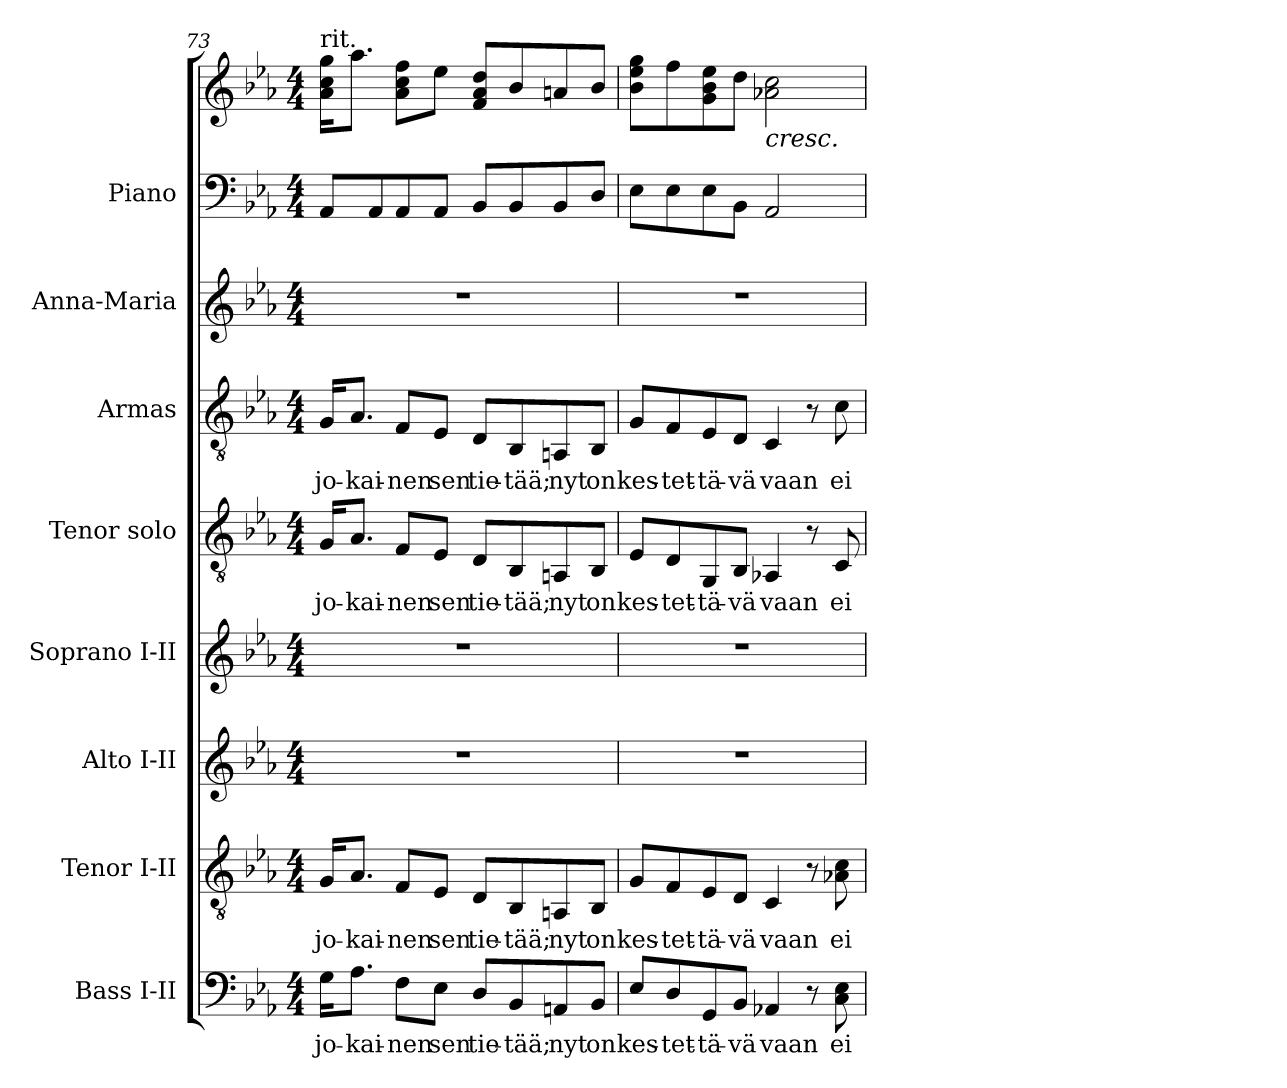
**kern	**text	**kern	**text	**kern	**kern	**kern	**text	**kern	**text	**kern	**kern	**kern	**dynam
*part8	*part8	*part7	*part7	*part6	*part5	*part4	*part4	*part3	*part3	*part2	*part1	*part1	*part1
*staff9	*staff9	*staff8	*staff8	*staff7	*staff6	*staff5	*staff5	*staff4	*staff4	*staff3	*staff2	*staff1	*staff1/2
*I"Bass I-II	*	*I"Tenor I-II	*	*I"Alto I-II	*I"Soprano I-II	*I"Tenor solo	*	*I"Armas	*	*I"Anna-Maria	*I"Piano	*	*
*I'B.	*	*I'T.	*	*I'A.	*I'S.	*I'T. Solo	*	*I'Armas	*	*I'A-M	*I'Pno.	*	*
!!LO:LB:g=z
*clefF4	*	*clefGv2	*	*clefG2	*clefG2	*clefGv2	*	*clefGv2	*	*clefG2	*clefF4	*clefG2	*
*	*	*ITrd7c12	*	*	*	*ITrd7c12	*	*ITrd7c12	*	*	*	*	*
*k[b-e-a-]	*	*k[b-e-a-]	*	*k[b-e-a-]	*k[b-e-a-]	*k[b-e-a-]	*	*k[b-e-a-]	*	*k[b-e-a-]	*k[b-e-a-]	*k[b-e-a-]	*
*E-:	*	*E-:	*	*E-:	*E-:	*E-:	*	*E-:	*	*E-:	*E-:	*E-:	*
*M4/4	*	*M4/4	*	*M4/4	*M4/4	*M4/4	*	*M4/4	*	*M4/4	*M4/4	*M4/4	*
*MM96	*	*MM96	*	*MM96	*MM96	*MM96	*	*MM96	*	*MM96	*MM96	*MM96	*
=73	=73	=73	=73	=73	=73	=73	=73	=73	=73	=73	=73	=73	=73
!	!LO:LY:b:color=#000000	!	!	!	!	!	!	!	!	!	!	!	!
!	!	!	!LO:LY:b:color=#000000	!	!	!	!	!	!	!	!	!	!
!	!	!	!	!	!	!	!LO:LY:b:color=#000000	!	!	!	!	!	!
!	!	!	!	!	!	!	!	!	!	!	!	!LO:TX:t=rit.	!
!	!	!	!	!	!	!	!	!	!LO:LY:b:color=#000000	!	!	!	!
16Gi\KL	jo-	16GGi/KL	jo-	1r	1r	16GGi/KL	jo-	16GGi/KL	jo-	1r	8AA-i/L	16a-i\ 16cci 16ggiKL	.
!	!LO:LY:b:color=#000000	!	!	!	!	!	!	!	!	!	!	!	!
!	!	!	!LO:LY:b:color=#000000	!	!	!	!	!	!	!	!	!	!
!	!	!	!	!	!	!	!LO:LY:b:color=#000000	!	!	!	!	!	!
!	!	!	!	!	!	!	!	!	!LO:LY:b:color=#000000	!	!	!	!
8.A-i\J	-kai-	8.AA-i/J	-kai-	.	.	8.AA-i/J	-kai-	8.AA-i/J	-kai-	.	.	8.aa-i\J	.
.	.	.	.	.	.	.	.	.	.	.	8AA-i/	.	.
!	!LO:LY:b:color=#000000	!	!	!	!	!	!	!	!	!	!	!	!
!	!	!	!LO:LY:b:color=#000000	!	!	!	!	!	!	!	!	!	!
!	!	!	!	!	!	!	!LO:LY:b:color=#000000	!	!	!	!	!	!
!	!	!	!	!	!	!	!	!	!LO:LY:b:color=#000000	!	!	!	!
8Fi\L	-nen	8FFi/L	-nen	.	.	8FFi/L	-nen	8FFi/L	-nen	.	8AA-i/	8a-i\ 8cci 8ffiL	.
!	!LO:LY:b:color=#000000	!	!	!	!	!	!	!	!	!	!	!	!
!	!	!	!LO:LY:b:color=#000000	!	!	!	!	!	!	!	!	!	!
!	!	!	!	!	!	!	!LO:LY:b:color=#000000	!	!	!	!	!	!
!	!	!	!	!	!	!	!	!	!LO:LY:b:color=#000000	!	!	!	!
8E-i\J	sen	8EE-i/J	sen	.	.	8EE-i/J	sen	8EE-i/J	sen	.	8AA-i/J	8ee-i\J	.
!	!LO:LY:b:color=#000000	!	!	!	!	!	!	!	!	!	!	!	!
!	!	!	!LO:LY:b:color=#000000	!	!	!	!	!	!	!	!	!	!
!	!	!	!	!	!	!	!LO:LY:b:color=#000000	!	!	!	!	!	!
!	!	!	!	!	!	!	!	!	!LO:LY:b:color=#000000	!	!	!	!
8Di/L	tie-	8DDi/L	tie-	.	.	8DDi/L	tie-	8DDi/L	tie-	.	8BB-i/L	8fi/ 8a-i 8ddiL	.
!	!LO:LY:b:color=#000000	!	!	!	!	!	!	!	!	!	!	!	!
!	!	!	!LO:LY:b:color=#000000	!	!	!	!	!	!	!	!	!	!
!	!	!	!	!	!	!	!LO:LY:b:color=#000000	!	!	!	!	!	!
!	!	!	!	!	!	!	!	!	!LO:LY:b:color=#000000	!	!	!	!
8BB-i/	-tää;	8BBB-i/	-tää;	.	.	8BBB-i/	-tää;	8BBB-i/	-tää;	.	8BB-i/	8b-i/	.
!	!LO:LY:b:color=#000000	!	!	!	!	!	!	!	!	!	!	!	!
!	!	!	!LO:LY:b:color=#000000	!	!	!	!	!	!	!	!	!	!
!	!	!	!	!	!	!	!LO:LY:b:color=#000000	!	!	!	!	!	!
!	!	!	!	!	!	!	!	!	!LO:LY:b:color=#000000	!	!	!	!
8AAni/	nyt	8AAAni/	nyt	.	.	8AAAni/	nyt	8AAAni/	nyt	.	8BB-i/	8ani/	.
!	!LO:LY:b:color=#000000	!	!	!	!	!	!	!	!	!	!	!	!
!	!	!	!LO:LY:b:color=#000000	!	!	!	!	!	!	!	!	!	!
!	!	!	!	!	!	!	!LO:LY:b:color=#000000	!	!	!	!	!	!
!	!	!	!	!	!	!	!	!	!LO:LY:b:color=#000000	!	!	!	!
8BB-i/J	on	8BBB-i/J	on	.	.	8BBB-i/J	on	8BBB-i/J	on	.	8Di/J	8b-i/J	.
=74	=74	=74	=74	=74	=74	=74	=74	=74	=74	=74	=74	=74	=74
!	!LO:LY:b:color=#000000	!	!	!	!	!	!	!	!	!	!	!	!
!	!	!	!LO:LY:b:color=#000000	!	!	!	!	!	!	!	!	!	!
!	!	!	!	!	!	!	!LO:LY:b:color=#000000	!	!	!	!	!	!
*	*	*	*	*	*	*	*	*	*	*	*	*MM96	*
!	!	!	!	!	!	!	!	!	!LO:LY:b:color=#000000	!	!	!	!
8E-i/L	kes-	8GGi/L	kes-	1r	1r	8EE-i/L	kes-	8GGi/L	kes-	1r	8E-i\L	8b-i\ 8ee-i 8ggiL	.
!	!LO:LY:b:color=#000000	!	!	!	!	!	!	!	!	!	!	!	!
!	!	!	!LO:LY:b:color=#000000	!	!	!	!	!	!	!	!	!	!
!	!	!	!	!	!	!	!LO:LY:b:color=#000000	!	!	!	!	!	!
!	!	!	!	!	!	!	!	!	!LO:LY:b:color=#000000	!	!	!	!
8Di/	-tet-	8FFi/	-tet-	.	.	8DDi/	-tet-	8FFi/	-tet-	.	8E-i\	8ffi\	[
!	!LO:LY:b:color=#000000	!	!	!	!	!	!	!	!	!	!	!	!
!	!	!	!LO:LY:b:color=#000000	!	!	!	!	!	!	!	!	!	!
!	!	!	!	!	!	!	!LO:LY:b:color=#000000	!	!	!	!	!	!
!	!	!	!	!	!	!	!	!	!LO:LY:b:color=#000000	!	!	!	!
8GGi/	-tä-	8EE-i/	-tä-	.	.	8GGGi/	-tä-	8EE-i/	-tä-	.	8E-i\	8gi\ 8b-i 8ee-i	.
!	!LO:LY:b:color=#000000	!	!	!	!	!	!	!	!	!	!	!	!
!	!	!	!LO:LY:b:color=#000000	!	!	!	!	!	!	!	!	!	!
!	!	!	!	!	!	!	!LO:LY:b:color=#000000	!	!	!	!	!	!
!	!	!	!	!	!	!	!	!	!LO:LY:b:color=#000000	!	!	!	!
8BB-i/J	-vä	8DDi/J	-vä	.	.	8BBB-i/J	-vä	8DDi/J	-vä	.	8BB-i\J	8ddi\J	.
!	!LO:LY:b:color=#000000	!	!	!	!	!	!	!	!	!	!	!	!
!	!	!	!LO:LY:b:color=#000000	!	!	!	!	!	!	!	!	!	!
!	!	!	!	!	!	!	!LO:LY:b:color=#000000	!	!	!	!	!	!
!	!	!	!	!	!	!	!	!	!LO:LY:b:color=#000000	!	!	!	!LO:HP:b
4AA-Xi/	vaan	4CCi/	vaan	.	.	4AAA-Xi/	vaan	4CCi/	vaan	.	2AA-i/	2a-Xi\ 2cci	<
8r	.	8r	.	.	.	8r	.	8r	.	.	.	.	.
!	!LO:LY:b:color=#000000	!	!	!	!	!	!	!	!	!	!	!	!
!	!	!	!LO:LY:b:color=#000000	!	!	!	!	!	!	!	!	!	!
!	!	!	!	!	!	!	!LO:LY:b:color=#000000	!	!	!	!	!	!
!	!	!	!	!	!	!	!	!	!LO:LY:b:color=#000000	!	!	!	!
8Ci\ 8E-i	ei	8AA-Xi\ 8Ci	ei	.	.	8CCi/	ei	8Ci\	ei	.	.	.	.
=	=	=	=	=	=	=	=	=	=	=	=	=	=
*-	*-	*-	*-	*-	*-	*-	*-	*-	*-	*-	*-	*-	*-
